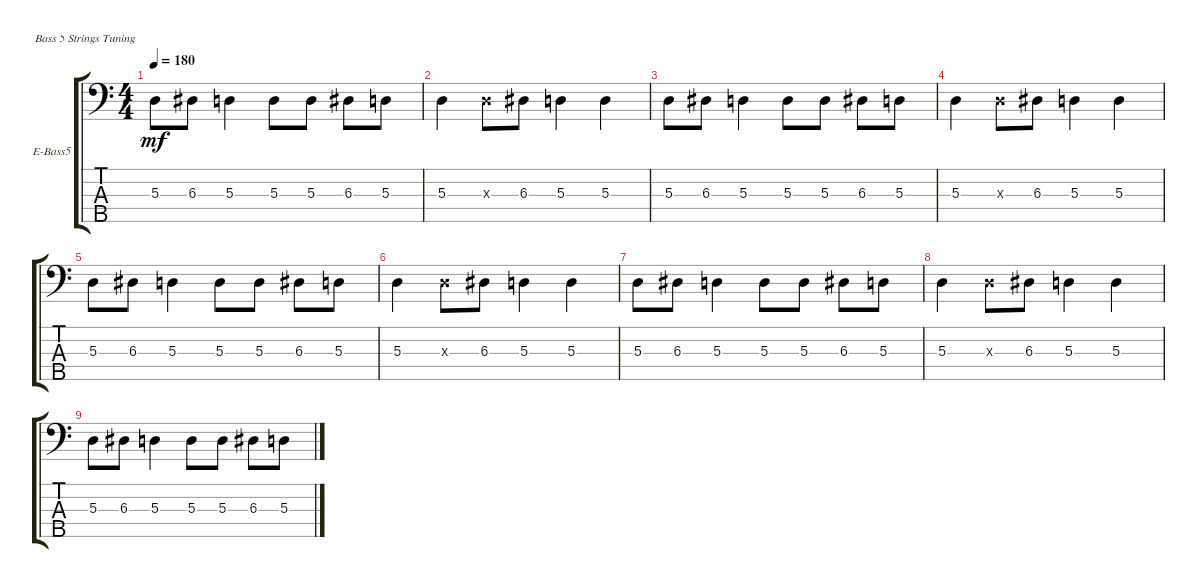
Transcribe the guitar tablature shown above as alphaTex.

\bracketExtendMode groupsimilarinstruments
\firstSystemTrackNameOrientation horizontal
\otherSystemsTrackNameOrientation horizontal
\track ("Electric Bass" "E-Bass5") {instrument electricbassfinger}
\staff {score tabs}
\tuning (G2 D2 A1 E1 B0)
\ts (4 4)
\tempo 180
\clef f4
\scale
0.333333
\ks c
5.3.8{dy mf} 6.3.8 5.3.4 5.3.8 5.3.8 6.3.8 5.3.8 |
\scale
0.333333 5.3.4 5.3{x}.8 6.3.8 5.3.4 5.3.4 |
\scale
0.333333 5.3.8 6.3.8 5.3.4 5.3.8 5.3.8 6.3.8 5.3.8 |
\scale
0.333333 5.3.4 5.3{x}.8 6.3.8 5.3.4 5.3.4 |
\scale
0.333333 5.3.8 6.3.8 5.3.4 5.3.8 5.3.8 6.3.8 5.3.8 |
\scale
0.333333 5.3.4 5.3{x}.8 6.3.8 5.3.4 5.3.4 |
\scale
0.333333 5.3.8 6.3.8 5.3.4 5.3.8 5.3.8 6.3.8 5.3.8 |
\scale
0.333333 5.3.4 5.3{x}.8 6.3.8 5.3.4 5.3.4 |
\scale
0.333333 5.3.8 6.3.8 5.3.4 5.3.8 5.3.8 6.3.8 5.3.8
